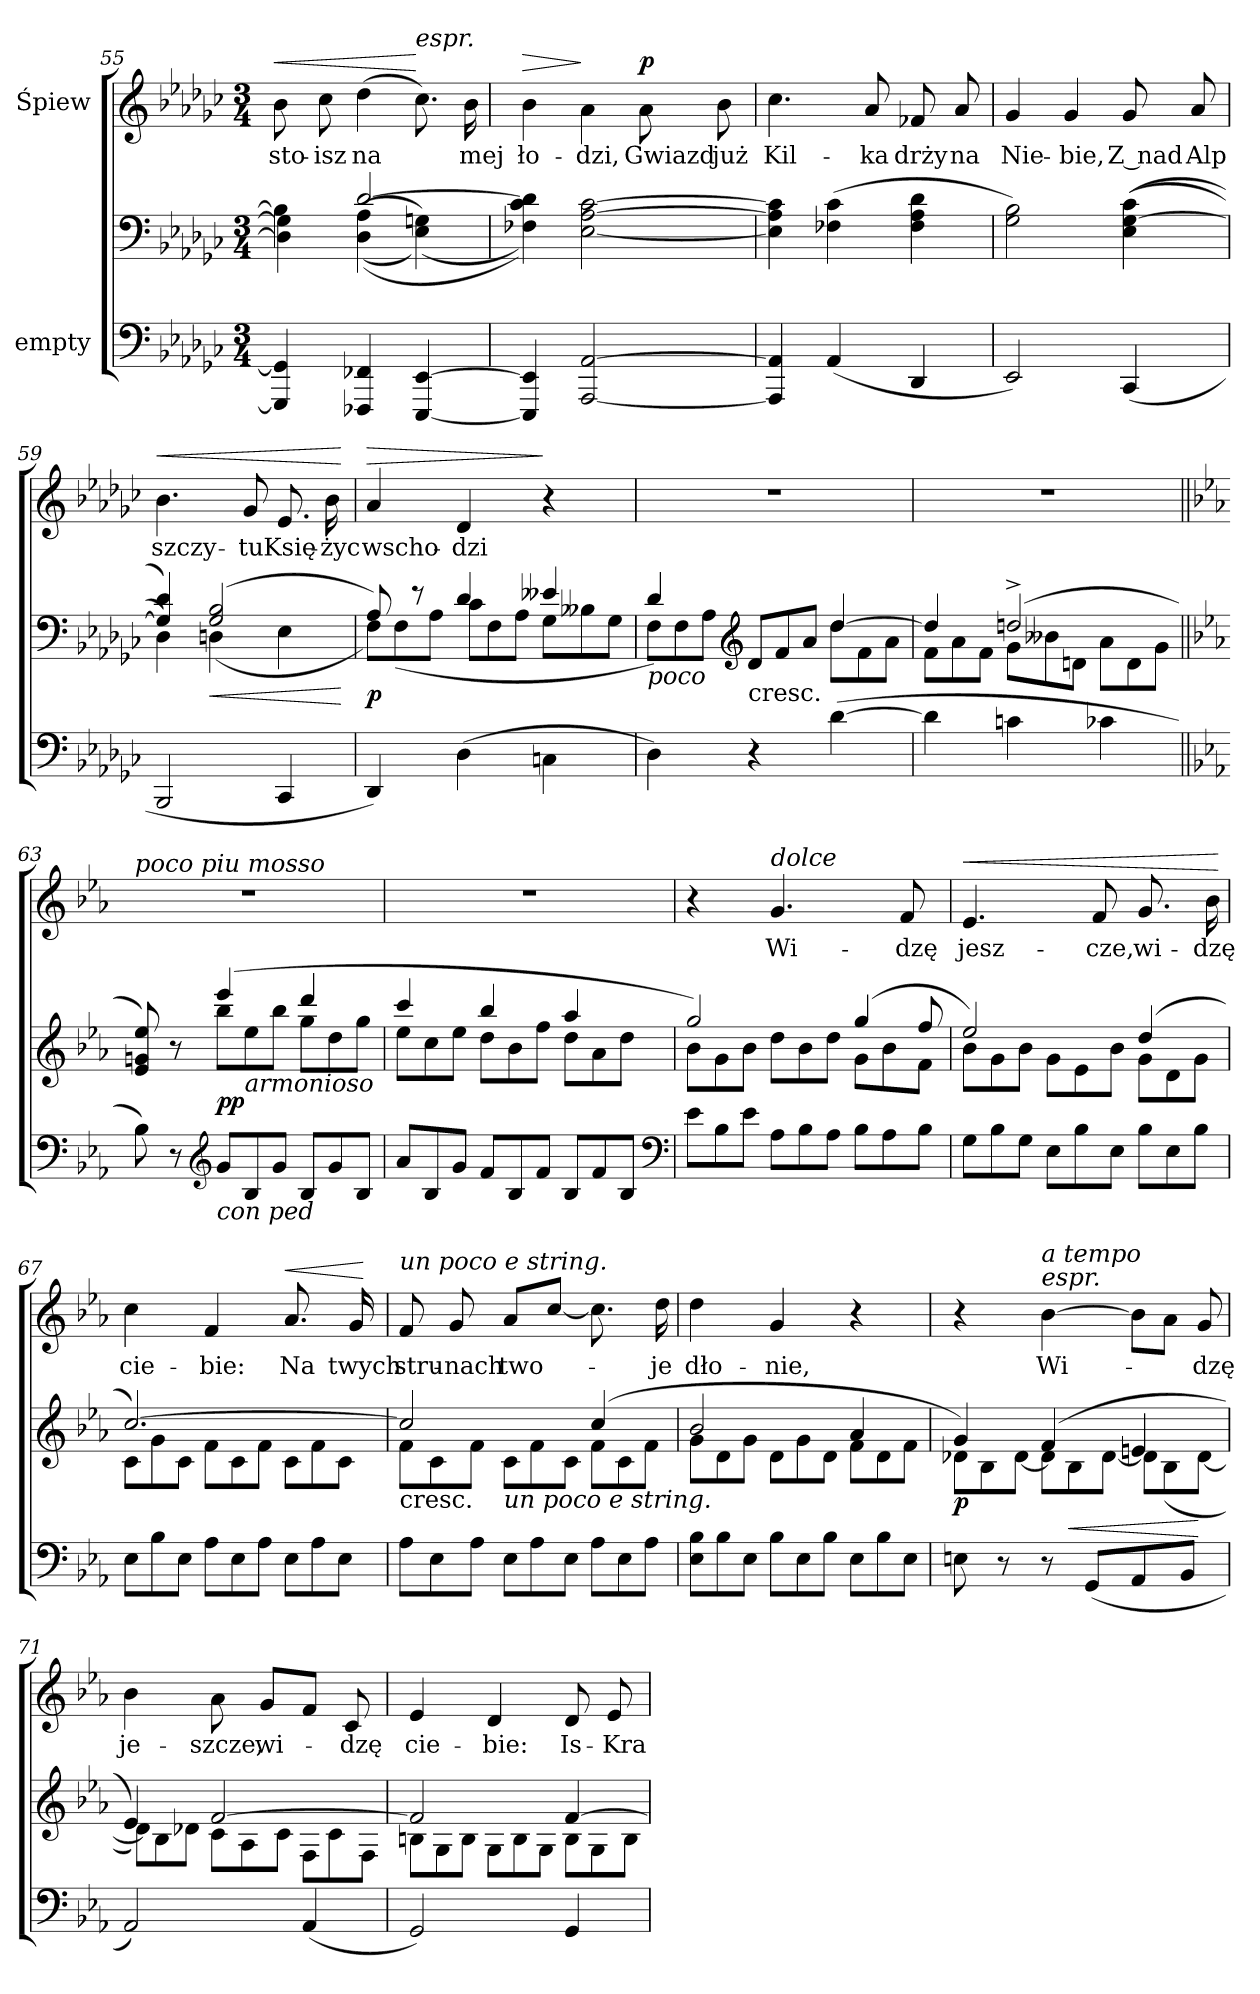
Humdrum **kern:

**kern	**kern	**dynam	**kern	**text	**dynam
*part2	*part2	*part2	*part1	*part1	*part1
*staff3	*staff2	*staff2/3	*staff1	*staff1	*staff1
*I"empty	*	*	*I"Śpiew	*	*
*clefF4	*clefF4	*	*clefG2	*	*
*k[b-e-a-d-g-c-]	*k[b-e-a-d-g-c-]	*	*k[b-e-a-d-g-c-]	*	*
*M3/4	*M3/4	*	*M3/4	*	*
=55	=55	=55	=55	=55	=55
*	*^	*	*	*	*
!	!	!	!	!	!	!LO:HP:a
4GGG-]/ 4GG-]/	4B-\]	4D-]\ 4G-]\	.	8b-\	sto-	<
.	.	.	.	8cc-\	-isz	.
4FFF-X/ 4FF-X/	[2d-/	(<(>(4D-\ 4A-\	.	(4dd-\	na	.
!	!	!	!	!LO:TX:a:i:t=espr.	!	!
[4EEE-/ [4EE-/	.	(4E-\ 4Gn\))	.	8.cc-\)	.	[
.	.	.	.	16b-\	mej	.
*	*v	*v	*	*	*	*
=56	=56	=56	=56	=56	=56
!	!	!	!	!	!LO:HP:a
4EEE-]/ 4EE-]/	4F-X\ 4c-\ 4d-]\))	.	4b-\	ło-	>
[2AAA-/ [2AA-/	[2E-\ [2A-\ [2c-\	.	4a-\	-dzi,	]
!	!	!	!	!	!LO:DY:a
.	.	.	8a-\	Gwiazd	p
.	.	.	8b-\	już	.
=57	=57	=57	=57	=57	=57
4AAA-]/ 4AA-]/	4E-]\ 4A-]\ 4c-]\	.	4.cc-\	Kil-	.
(4AA-/	(4F-X\ 4c-\	.	.	.	.
.	.	.	8a-/	-ka	.
4DD-/	4F-\ 4A-\ 4d-\	.	8f-X/	drży	.
.	.	.	8a-/	na	.
=58	=58	=58	=58	=58	=58
2EE-/)	2G-\ 2B-\)	.	4g-/	Nie-	.
.	.	.	4g-/	-bie,	.
(4CC-/	(>(<4E-\ [4G-\ 4c-\	.	8g-/	Z nad	.
.	.	.	8a-/	Alp	.
=59	=59	=59	=59	=59	=59
*	*^	*	*	*	*
!	!	!	!	!	!	!LO:HP:a
2BBB-/	4G-]/ 4d-/)	4D-\)	.	4.b-\	szczy-	<
.	(2G-/ 2B-/	(4Dn\	<	.	.	.
.	.	.	.	8g-/	-tu	.
4CC-/	.	4E-\	.	8.e-/	Księ-	.
.	.	.	.	16b-\	-życ	.
*	*v	*v	*	*	*	*
.	.	[	.	.	[
=60	=60	=60	=60	=60	=60
*	*^	*	*	*	*
*	*	*Xtuplet	*	*	*	*
!	!	!	!	!	!	!LO:HP:a
4DD-/)	8A-/)	12F\L)	p	4a-/	wscho-	>
.	.	(12F\	.	.	.	.
.	8r	.	.	.	.	.
.	.	12A-\J	.	.	.	.
(4D-\	4d-/	12c-\L	.	4d-/	-dzi	.
.	.	12F\	.	.	.	.
.	.	12A-\J	.	.	.	.
4Cn\	4e--X/	12G-\L	.	4r	.	]
.	.	12B--X\	.	.	.	.
.	.	12G-\J	.	.	.	.
=61	=61	=61	=61	=61	=61	=61
!	!LO:TX:b:i:t=poco	!	!	!	!	!
4D-\)	4d-/)	12F\L	.	2.r	.	.
.	.	12F\	.	.	.	.
.	.	12A-\J	.	.	.	.
*	*clefG2	*	*	*	*	*
!	!LO:TX:c:t=cresc.	!	!	!	!	!
4r	12d-/L	4ryy	.	.	.	.
.	12f/	.	.	.	.	.
.	12a-/J	.	.	.	.	.
([4d-\	[4dd-/	12dd-\L	.	.	.	.
.	.	12f\	.	.	.	.
.	.	12a-\J	.	.	.	.
=62	=62	=62	=62	=62	=62	=62
4d-\]	4dd-/]	12f\L	.	2.r	.	.
.	.	12a-\	.	.	.	.
.	.	12f\J	.	.	.	.
4cn\	(2ddn^/	12g-\L	.	.	.	.
.	.	12b--X\	.	.	.	.
.	.	12dn\J	.	.	.	.
4c-X\	.	12a-\L	.	.	.	.
.	.	12d\	.	.	.	.
.	.	12g-\J	.	.	.	.
=63||	=63||	=63||	=63||	=63||	=63||	=63||
*k[b-e-a-]	*k[b-e-a-]	*	*	*k[b-e-a-]	*	*
!	!	!	!	!LO:TX:a:i:t=poco piu mosso	!	!
8B-\)	8e-/ 8gn/ 8ee-/)	4ryy	.	2.r	.	.
8r	8r	.	.	.	.	.
*clefG2	*	*	*	*	*	*
*Xtuplet	*	*	*	*	*	*
!LO:TX:b:i:t=con ped	!	!	!	!	!	!
12g/L	(4eee-/	12bb-\L	pp	.	.	.
!	!	!LO:TX:b:i:t=armonioso	!	!	!	!
12B-/	.	12ee-\	.	.	.	.
12g/J	.	12bb-\J	.	.	.	.
12B-/L	4ddd/	12gg\L	.	.	.	.
12g/	.	12dd\	.	.	.	.
12B-/J	.	12gg\J	.	.	.	.
=64	=64	=64	=64	=64	=64	=64
12a-/L	4ccc/	12ee-\L	.	2.r	.	.
12B-/	.	12cc\	.	.	.	.
12g/J	.	12ee-\J	.	.	.	.
12f/L	4bb-/	12dd\L	.	.	.	.
12B-/	.	12b-\	.	.	.	.
12f/J	.	12ff\J	.	.	.	.
12B-/L	4aa-/	12dd\L	.	.	.	.
12f/	.	12a-\	.	.	.	.
12B-/J	.	12dd\J	.	.	.	.
*clefF4	*	*	*	*	*	*
=65	=65	=65	=65	=65	=65	=65
12e-\L	2gg/)	12b-\L	.	4r	.	.
12B-\	.	12g\	.	.	.	.
12e-\J	.	12b-\J	.	.	.	.
!	!	!	!	!LO:TX:a:i:t=dolce	!	!
12A-\L	.	12dd\L	.	4.g/	Wi-	.
12B-\	.	12b-\	.	.	.	.
12A-\J	.	12dd\J	.	.	.	.
12B-\L	(6gg/	12g\L	.	.	.	.
12A-\	.	12b-\	.	.	.	.
.	.	.	.	8f/	-dzę	.
12B-\J	12ff/	12f\J	.	.	.	.
=66	=66	=66	=66	=66	=66	=66
!	!	!	!	!	!	!LO:HP:a
12G\L	2ee-/)	12b-\L	.	4.e-/	jesz-	<
12B-\	.	12g\	.	.	.	.
12G\J	.	12b-\J	.	.	.	.
12E-\L	.	12g\L	.	.	.	.
12B-\	.	12e-\	.	.	.	.
.	.	.	.	8f/	-cze,	.
12E-\J	.	12b-\J	.	.	.	.
12B-\L	(4dd/	12g\L	.	8.g/	wi-	.
12E-\	.	12d\	.	.	.	.
12B-\J	.	12g\J	.	.	.	.
.	.	.	.	16b-\	-dzę	.
*	*v	*v	*	*	*	*
.	.	.	.	.	[
=67	=67	=67	=67	=67	=67
*	*^	*	*	*	*
12E-\L	[2.cc/)	12c\L	.	4cc\	cie-	.
12B-\	.	12g\	.	.	.	.
12E-\J	.	12c\J	.	.	.	.
12A-\L	.	12f\L	.	4f/	-bie:	.
12E-\	.	12c\	.	.	.	.
12A-\J	.	12f\J	.	.	.	.
!	!	!	!	!	!	!LO:HP:a
12E-\L	.	12c\L	.	8.a-/	Na	<
12A-\	.	12f\	.	.	.	.
12E-\J	.	12c\J	.	.	.	.
.	.	.	.	16g/	twych	.
*	*v	*v	*	*	*	*
.	.	.	.	.	[
=68	=68	=68	=68	=68	=68
*	*^	*	*	*	*
!	!	!	!	!LO:TX:a:i:t=un poco e string.	!	!
!	!LO:TX:c:t=cresc.	!	!	!	!	!
12A-\L	2cc/]	12f\L	.	8f/	stru-	.
12E-\	.	12c\	.	.	.	.
.	.	.	.	8g/	-nach	.
12A-\J	.	12f\J	.	.	.	.
!	!	!LO:TX:b:i:t=un poco e string.	!	!	!	!
12E-\L	.	12c\L	.	8a-/L	two-	.
12A-\	.	12f\	.	.	.	.
.	.	.	.	[8cc/J	.	.
12E-\J	.	12c\J	.	.	.	.
12A-\L	(4cc/	12f\L	.	8.cc\]	.	.
12E-\	.	12c\	.	.	.	.
12A-\J	.	12f\J	.	.	.	.
.	.	.	.	16dd\	-je	.
=69	=69	=69	=69	=69	=69	=69
12E-\ 12B-\L	2b-/	12g\L	.	4dd\	dło-	.
12B-\	.	12d\	.	.	.	.
12E-\J	.	12g\J	.	.	.	.
12B-\L	.	12d\L	.	4g/	-nie,	.
12E-\	.	12g\	.	.	.	.
12B-\J	.	12d\J	.	.	.	.
12E-\L	4a-/	12f\L	.	4r	.	.
12B-\	.	12d\	.	.	.	.
12E-\J	.	12f\J	.	.	.	.
=70	=70	=70	=70	=70	=70	=70
8En\	4g/)	12d-X\L	p	4r	.	.
.	.	12B-\	.	.	.	.
8r	.	.	.	.	.	.
.	.	[12d-\J	.	.	.	.
!	!	!	!	!LO:TX:a:i:t=espr.	!	!
!	!	!	!	!LO:TX:a:i:t=a tempo	!	!
8r	(4f/	12d-\L]	.	[4b-\	Wi-	.
.	.	12B-\	<	.	.	.
(8GG/L	.	.	.	.	.	.
.	.	[12d-\J	.	.	.	.
*	*	*	*	*Xtuplet	*	*
8AA-/	4en/	12d-\L]	.	12b-\L]	.	.
.	.	(>12B-\	.	12a-\J	.	.
8BB-/J	.	.	.	.	.	.
.	.	[12d-\J	[	12g/	-dzę	.
=71	=71	=71	=71	=71	=71	=71
2AA-/)	4e-/))	12d-\L]	.	4b-\	je-	.
.	.	12B-\	.	.	.	.
.	.	12d-X\J	.	.	.	.
.	[2f/	12c\L	.	8a-\	-szcze,	.
.	.	12A-\	.	.	.	.
.	.	.	.	8g/L	wi-	.
.	.	12c\J	.	.	.	.
(4AA-/	.	12F\L	.	8f/J	.	.
.	.	12c\	.	.	.	.
.	.	.	.	8c/	-dzę	.
.	.	12F\J	.	.	.	.
=72	=72	=72	=72	=72	=72	=72
2GG/)	2f/]	12Bn\L	.	4e-/	cie-	.
.	.	12G\	.	.	.	.
.	.	12B\J	.	.	.	.
.	.	12G\L	.	4d/	-bie:	.
.	.	12B\	.	.	.	.
.	.	12G\J	.	.	.	.
4GG/	[4f/	12B\L	.	8d/	Is-	.
.	.	12G\	.	.	.	.
.	.	.	.	8e-/	-Kra	.
.	.	12B\J	.	.	.	.
*	*v	*v	*	*	*	*
=	=	=	=	=	=
*-	*-	*-	*-	*-	*-
